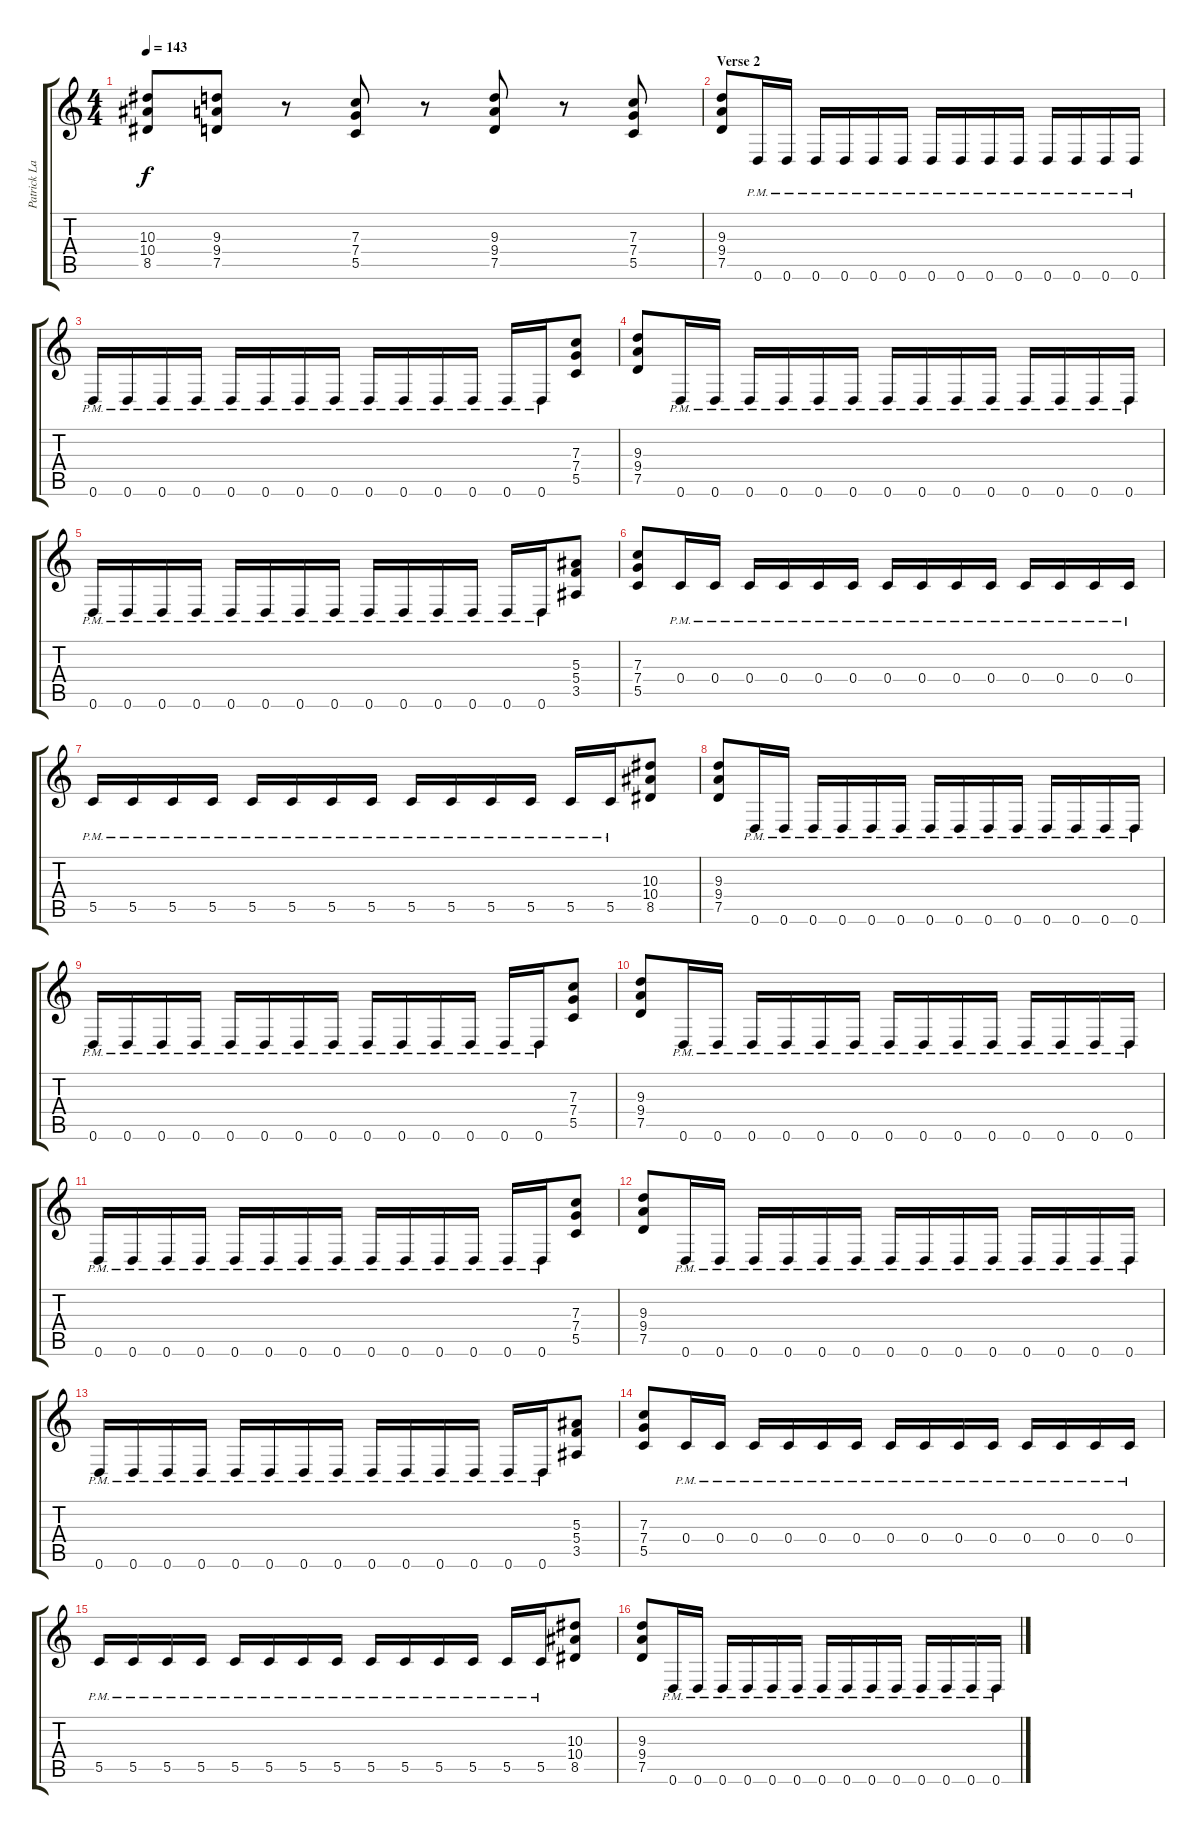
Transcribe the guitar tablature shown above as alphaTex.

\track ("Patrick Lachman" "Patrick La") {instrument distortionguitar}
\staff {score tabs}
\tuning (D4 A3 F3 C3 G2 D2) {hide}
\ts (4 4)
\tempo 143
\clef g2
\ks c
(10.3 10.4 8.5).8{dy f} (9.3 9.4 7.5).8 r.8 (7.3 7.4 5.5).8 r.8 (9.3 9.4 7.5).8 r.8 (7.3 7.4 5.5).8 |
\section ("" "Verse 2")
(9.3 9.4 7.5).8 0.6{pm}.16 0.6{pm}.16 0.6{pm}.16 0.6{pm}.16 0.6{pm}.16 0.6{pm}.16 0.6{pm}.16 0.6{pm}.16 0.6{pm}.16 0.6{pm}.16 0.6{pm}.16 0.6{pm}.16 0.6{pm}.16 0.6{pm}.16 |
0.6{pm}.16 0.6{pm}.16 0.6{pm}.16 0.6{pm}.16 0.6{pm}.16 0.6{pm}.16 0.6{pm}.16 0.6{pm}.16 0.6{pm}.16 0.6{pm}.16 0.6{pm}.16 0.6{pm}.16 0.6{pm}.16 0.6{pm}.16 (7.3 7.4 5.5).8 |
(9.3 9.4 7.5).8 0.6{pm}.16 0.6{pm}.16 0.6{pm}.16 0.6{pm}.16 0.6{pm}.16 0.6{pm}.16 0.6{pm}.16 0.6{pm}.16 0.6{pm}.16 0.6{pm}.16 0.6{pm}.16 0.6{pm}.16 0.6{pm}.16 0.6{pm}.16 |
0.6{pm}.16 0.6{pm}.16 0.6{pm}.16 0.6{pm}.16 0.6{pm}.16 0.6{pm}.16 0.6{pm}.16 0.6{pm}.16 0.6{pm}.16 0.6{pm}.16 0.6{pm}.16 0.6{pm}.16 0.6{pm}.16 0.6{pm}.16 (5.3 5.4 3.5).8 |
(7.3 7.4 5.5).8 0.4{pm}.16 0.4{pm}.16 0.4{pm}.16 0.4{pm}.16 0.4{pm}.16 0.4{pm}.16 0.4{pm}.16 0.4{pm}.16 0.4{pm}.16 0.4{pm}.16 0.4{pm}.16 0.4{pm}.16 0.4{pm}.16 0.4{pm}.16 |
5.5{pm}.16 5.5{pm}.16 5.5{pm}.16 5.5{pm}.16 5.5{pm}.16 5.5{pm}.16 5.5{pm}.16 5.5{pm}.16 5.5{pm}.16 5.5{pm}.16 5.5{pm}.16 5.5{pm}.16 5.5{pm}.16 5.5{pm}.16 (10.3 10.4 8.5).8 |
(9.3 9.4 7.5).8 0.6{pm}.16 0.6{pm}.16 0.6{pm}.16 0.6{pm}.16 0.6{pm}.16 0.6{pm}.16 0.6{pm}.16 0.6{pm}.16 0.6{pm}.16 0.6{pm}.16 0.6{pm}.16 0.6{pm}.16 0.6{pm}.16 0.6{pm}.16 |
0.6{pm}.16 0.6{pm}.16 0.6{pm}.16 0.6{pm}.16 0.6{pm}.16 0.6{pm}.16 0.6{pm}.16 0.6{pm}.16 0.6{pm}.16 0.6{pm}.16 0.6{pm}.16 0.6{pm}.16 0.6{pm}.16 0.6{pm}.16 (7.3 7.4 5.5).8 |
(9.3 9.4 7.5).8 0.6{pm}.16 0.6{pm}.16 0.6{pm}.16 0.6{pm}.16 0.6{pm}.16 0.6{pm}.16 0.6{pm}.16 0.6{pm}.16 0.6{pm}.16 0.6{pm}.16 0.6{pm}.16 0.6{pm}.16 0.6{pm}.16 0.6{pm}.16 |
0.6{pm}.16 0.6{pm}.16 0.6{pm}.16 0.6{pm}.16 0.6{pm}.16 0.6{pm}.16 0.6{pm}.16 0.6{pm}.16 0.6{pm}.16 0.6{pm}.16 0.6{pm}.16 0.6{pm}.16 0.6{pm}.16 0.6{pm}.16 (7.3 7.4 5.5).8 |
(9.3 9.4 7.5).8 0.6{pm}.16 0.6{pm}.16 0.6{pm}.16 0.6{pm}.16 0.6{pm}.16 0.6{pm}.16 0.6{pm}.16 0.6{pm}.16 0.6{pm}.16 0.6{pm}.16 0.6{pm}.16 0.6{pm}.16 0.6{pm}.16 0.6{pm}.16 |
0.6{pm}.16 0.6{pm}.16 0.6{pm}.16 0.6{pm}.16 0.6{pm}.16 0.6{pm}.16 0.6{pm}.16 0.6{pm}.16 0.6{pm}.16 0.6{pm}.16 0.6{pm}.16 0.6{pm}.16 0.6{pm}.16 0.6{pm}.16 (5.3 5.4 3.5).8 |
(7.3 7.4 5.5).8 0.4{pm}.16 0.4{pm}.16 0.4{pm}.16 0.4{pm}.16 0.4{pm}.16 0.4{pm}.16 0.4{pm}.16 0.4{pm}.16 0.4{pm}.16 0.4{pm}.16 0.4{pm}.16 0.4{pm}.16 0.4{pm}.16 0.4{pm}.16 |
5.5{pm}.16 5.5{pm}.16 5.5{pm}.16 5.5{pm}.16 5.5{pm}.16 5.5{pm}.16 5.5{pm}.16 5.5{pm}.16 5.5{pm}.16 5.5{pm}.16 5.5{pm}.16 5.5{pm}.16 5.5{pm}.16 5.5{pm}.16 (10.3 10.4 8.5).8 |
(9.3 9.4 7.5).8 0.6{pm}.16 0.6{pm}.16 0.6{pm}.16 0.6{pm}.16 0.6{pm}.16 0.6{pm}.16 0.6{pm}.16 0.6{pm}.16 0.6{pm}.16 0.6{pm}.16 0.6{pm}.16 0.6{pm}.16 0.6{pm}.16 0.6{pm}.16
